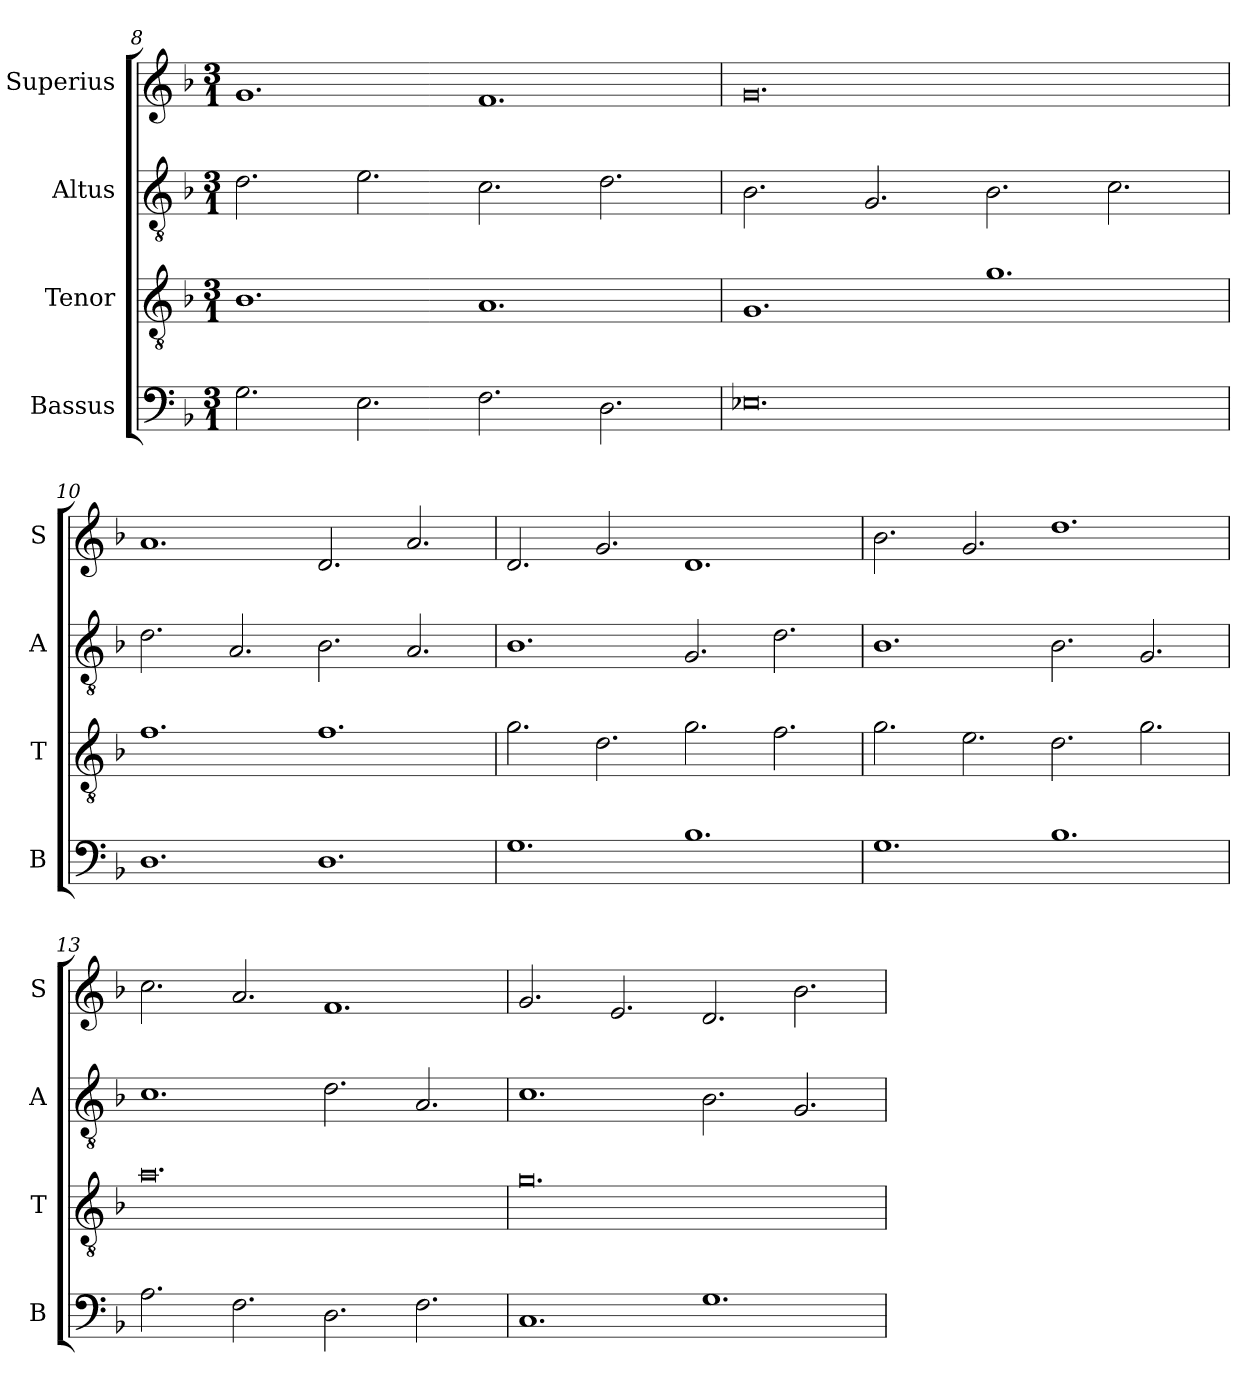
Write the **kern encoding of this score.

**kern	**kern	**kern	**kern
*part4	*part3	*part2	*part1
*staff4	*staff3	*staff2	*staff1
*I"Bassus	*I"Tenor	*I"Altus	*I"Superius
*I'B	*I'T	*I'A	*I'S
*clefF4	*clefGv2	*clefGv2	*clefG2
*k[b-]	*k[b-]	*k[b-]	*k[b-]
*M3/1	*M3/1	*M3/1	*M3/1
=8	=8	=8	=8
2.G\	1.B-	2.d\	1.g
2.E\	.	2.e\	.
2.F\	1.A	2.c\	1.f
2.D\	.	2.d\	.
=9	=9	=9	=9
0.E-X	1.G	2.B-\	0.g
.	.	2.G/	.
.	1.g	2.B-\	.
.	.	2.c\	.
=10	=10	=10	=10
1.D	1.f	2.d\	1.a
.	.	2.A/	.
1.D	1.f	2.B-\	2.d/
.	.	2.A/	2.a/
=11	=11	=11	=11
1.G	2.g\	1.B-	2.d/
.	2.d\	.	2.g/
1.B-	2.g\	2.G/	1.d
.	2.f\	2.d\	.
=12	=12	=12	=12
1.G	2.g\	1.B-	2.b-\
.	2.e\	.	2.g/
1.B-	2.d\	2.B-\	1.dd
.	2.g\	2.G/	.
=13	=13	=13	=13
2.A\	0.a	1.c	2.cc\
2.F\	.	.	2.a/
2.D\	.	2.d\	1.f
2.F\	.	2.A/	.
=14	=14	=14	=14
1.C	0.g	1.c	2.g/
.	.	.	2.e/
1.G	.	2.B-\	2.d/
.	.	2.G/	2.b-\
=	=	=	=
*-	*-	*-	*-
